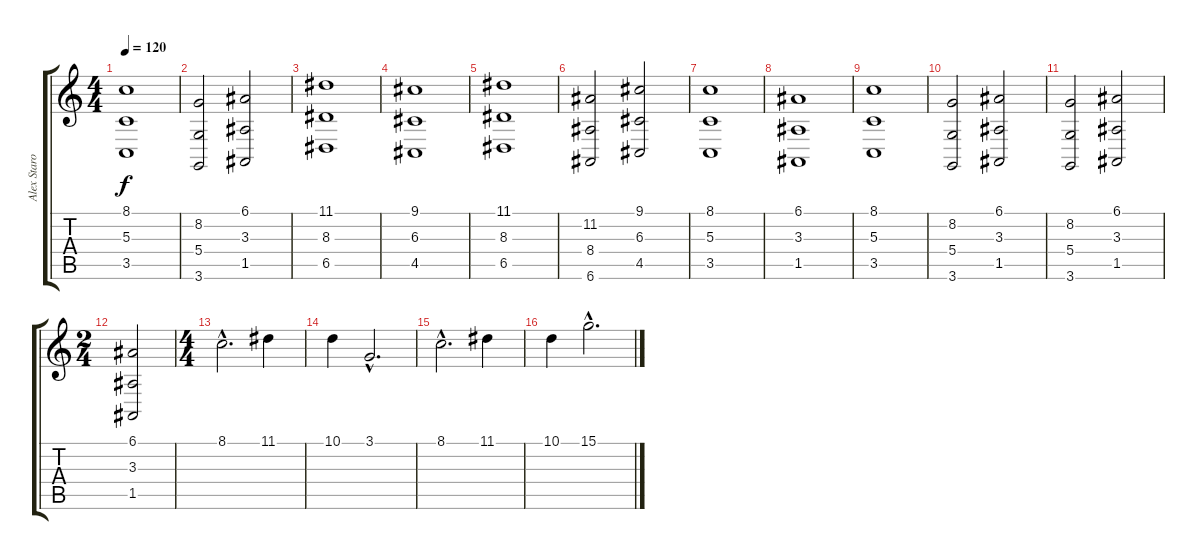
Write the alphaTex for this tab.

\track ("Alex Staropoli - String Ensemble" "Alex Staro") {instrument stringensemble2}
\staff {score tabs}
\tuning (E4 B3 G3 D3 A2 E2) {hide}
\ts (4 4)
\tempo 120
\clef g2
\ks c
(8.1 5.3 3.5).1{dy f} |
(8.2 5.4 3.6).2 (6.1 3.3 1.5).2 |
(11.1 8.3 6.5).1 |
(9.1 6.3 4.5).1 |
(11.1 8.3 6.5).1 |
(11.2 8.4 6.6).2 (9.1 6.3 4.5).2 |
(8.1 5.3 3.5).1 |
(6.1 3.3 1.5).1 |
(8.1 5.3 3.5).1 |
(8.2 5.4 3.6).2 (6.1 3.3 1.5).2 |
(8.2 5.4 3.6).2 (6.1 3.3 1.5).2 |
\ts (2 4)
(6.1 3.3 1.5).2 |
\ts (4 4)
8.1{hac}.2{d volume 13} 11.1.4 |
10.1.4 3.1{hac}.2{d} |
8.1{hac}.2{d} 11.1.4 |
10.1.4 15.1{hac}.2{d}
